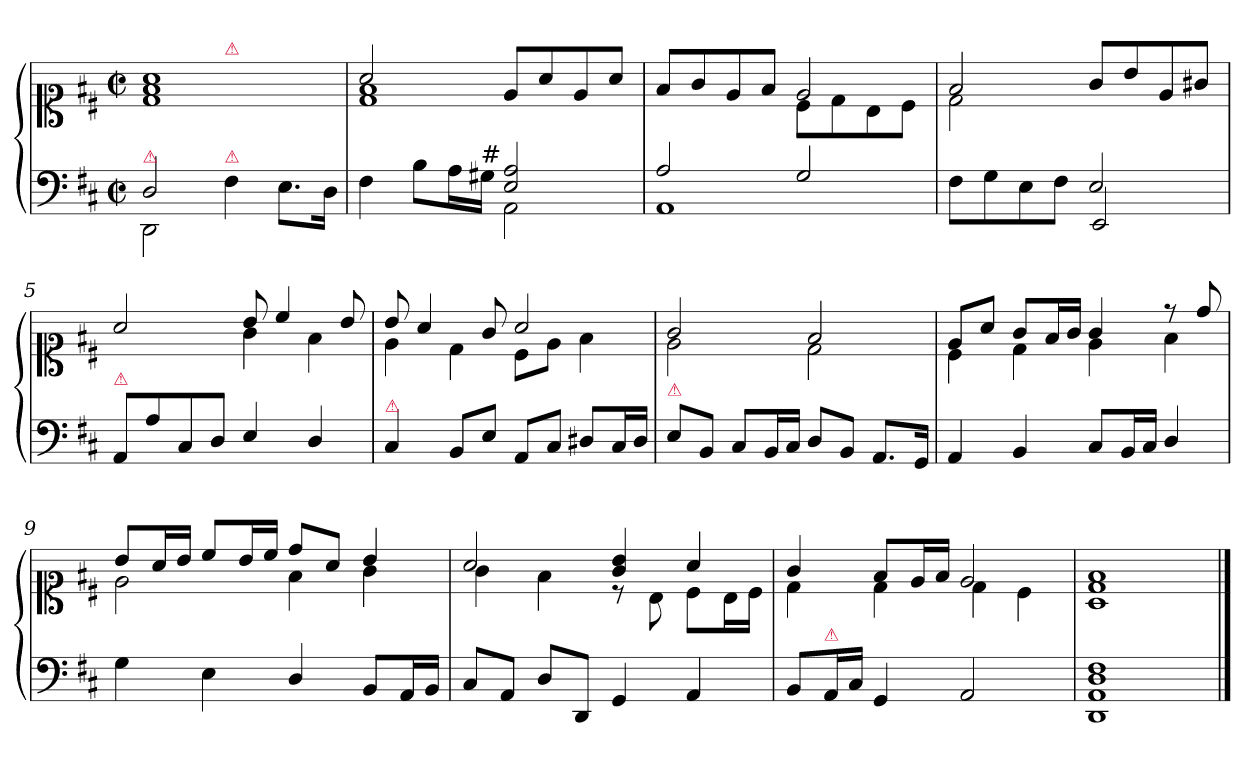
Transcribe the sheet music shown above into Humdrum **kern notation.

**kern	**kern
*part2	*part1
*staff2	*staff1
*clefF4	*clefC1
*k[f#c#]	*k[f#c#]
*M2/2	*M2/2
*met(c|)	*met(c|)
=1	=1
*^	*^
*	*	*	*^
!LO:TX:a:color=crimson:t=⚠	!	!	!	!
*	*	*	*	*^
2D/	2DD\	1a	1f#	1d	2ryy
!	!	!	!	!	!LO:TX:a:color=crimson:t=⚠
!LO:TX:a:color=crimson:t=⚠	!	!	!	!	!
4F#\	2ryy	.	.	.	2ryy
8.E\L	.	.	.	.	.
16D\Jk	.	.	.	.	.
*	*	*	*	*v	*v
=2	=2	=2	=2	=2
4F#\	2ryy	2a/	1f#	1d
8B\L	.	.	.	.
16A\L	.	.	.	.
!LO:TX:a:t=#	!	!	!	!
16G#X\JJ	.	.	.	.
2E/ 2A/	2AA\	8e/L	.	.
.	.	8a/	.	.
.	.	8e/	.	.
.	.	8a/J	.	.
*	*	*	*v	*v
=3	=3	=3	=3
2A/	1AA	8f#/L	2ryy
.	.	8g/	.
.	.	8e/	.
.	.	8f#/J	.
2G/	.	2e/	8c#\L
.	.	.	8d\
.	.	.	8B\
.	.	.	8c#\J
=4	=4	=4	=4
8F#\L	2ryy	2f#/	2d\
8G\	.	.	.
8E\	.	.	.
8F#\J	.	.	.
2E/	2EE/	8g/L	2ryy
.	.	8b/	.
.	.	8e/	.
.	.	8g#X/J	.
*v	*v	*	*
=5	=5	=5
!LO:TX:a:color=crimson:t=⚠	!	!
8AA/L	2a/	2ryy
8A\	.	.
8C#/	.	.
8D/J	.	.
4E/	8b/	4g\
.	4cc#/	.
4D/	.	4f#\
.	8b/	.
=6	=6	=6
!LO:TX:a:color=crimson:t=⚠	!	!
4C#/	8b/	4e\
.	4a/	.
8BB/L	.	4d\
8E/J	8g/	.
8AA/L	2a/	8c#\L
8C#/J	.	8e\J
8D#X/L	.	4f#\
16C#/L	.	.
16D#/JJ	.	.
=7	=7	=7
!LO:TX:a:color=crimson:t=⚠	!	!
8E\L	2g/	2e\
8BB/J	.	.
8C#/L	.	.
16BB/L	.	.
16C#/JJ	.	.
8D/L	2f#/	2d\
8BB/J	.	.
8.AA/L	.	.
16GG/Jk	.	.
=8	=8	=8
4AA/	8e/L	4c#\
.	8a/J	.
4BB/	8g/L	4d\
.	16f#/L	.
.	16g/JJ	.
8C#/L	4g/	4e\
16BB/L	.	.
16C#/JJ	.	.
4D/	8r	4f#\
.	8dd/	.
=9	=9	=9
4G\	8b/L	2e\
.	16a/L	.
.	16b/JJ	.
4E\	8cc#/L	.
.	16b/L	.
.	16cc#/JJ	.
4D/	8dd/L	4f#\
.	8a/J	.
8BB/L	4b/	4g\
16AA/L	.	.
16BB/JJ	.	.
=10	=10	=10
8C#/L	2a/	4g\
8AA/J	.	.
8D/L	.	4f#\
8DD/J	.	.
4GG/	4g/ 4b/	8r
.	.	8B\
4AA/	4a/	8c#\L
.	.	16B\L
.	.	16c#\JJ
=11	=11	=11
8BB/L	4g/	4d\
!LO:TX:a:color=crimson:t=⚠	!	!
16AA/L	.	.
16C#/JJ	.	.
4GG/	8f#/L	4d\
.	16e/L	.
.	16f#/JJ	.
2AA/	2e/	4d\
.	.	4c#\
*	*v	*v
=12	=12
1DD 1AA 1D 1F#	1A 1d 1f#
==	==
*-	*-
